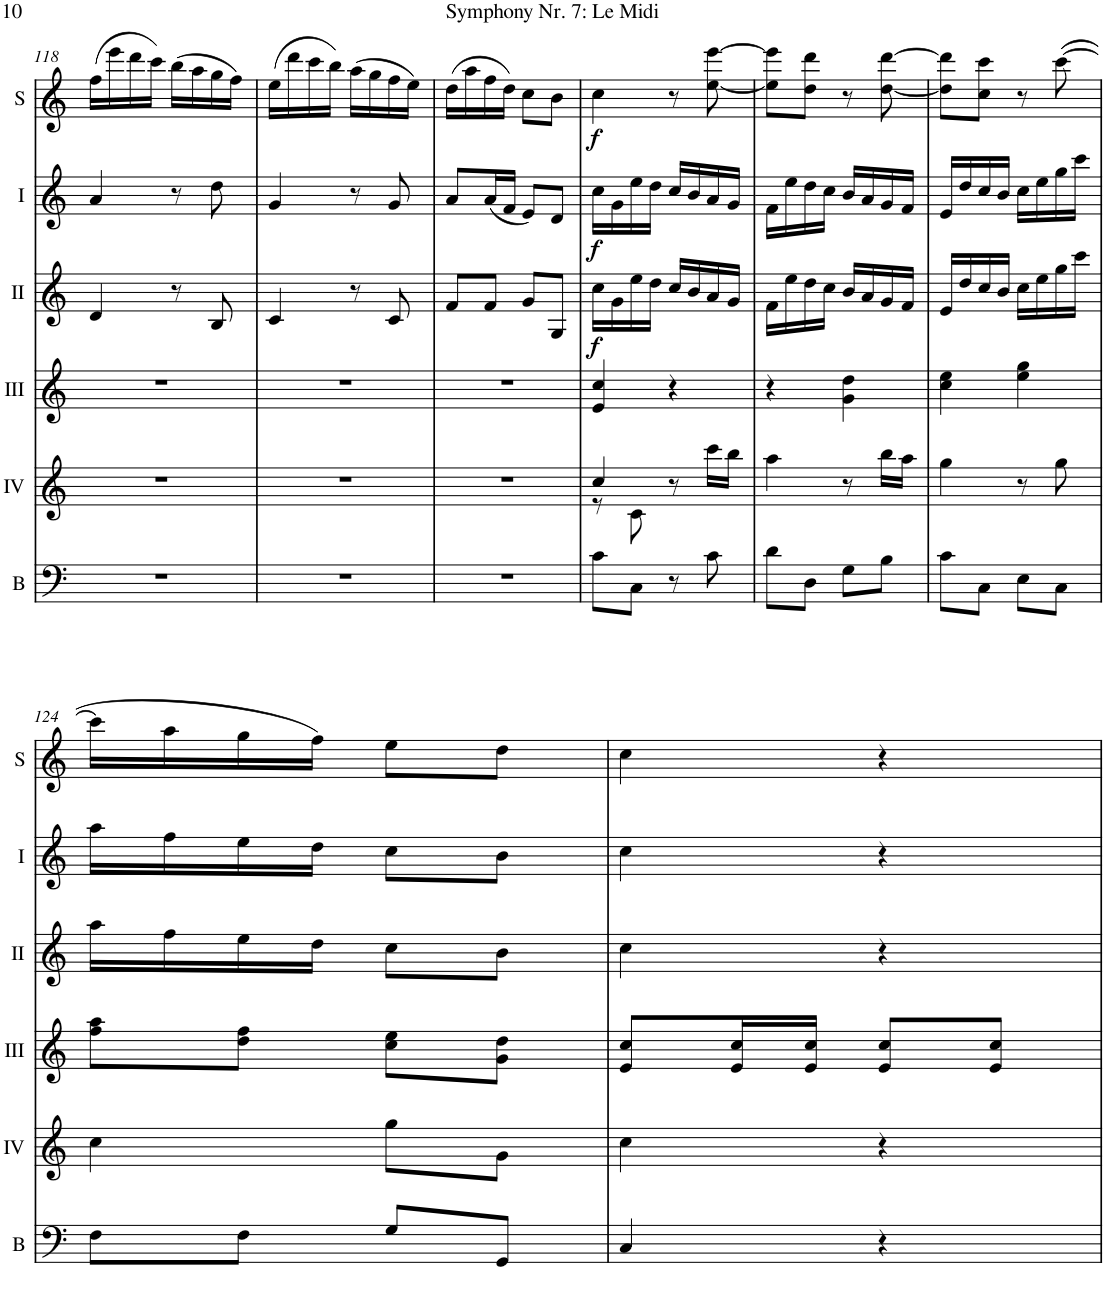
**kern	**kern	**kern	**kern	**dynam	**kern	**dynam	**kern	**dynam
*part6	*part5	*part4	*part3	*part3	*part2	*part2	*part1	*part1
*staff6	*staff5	*staff4	*staff3	*staff3	*staff2	*staff2	*staff1	*staff1
*I"Bass	*I"Acc. 4	*I"Acc. 3	*I"Acc. 2	*	*I"Acc. 1	*	*I"Solo	*
*I'B	*	*	*	*	*	*	*I'S	*
!!LO:PB:g=z
*clefF4	*clefG2	*clefG2	*clefG2	*	*clefG2	*	*clefG2	*
*Trd7c12	*Trd7c12	*Trd7c12	*	*	*	*	*	*
*k[]	*k[]	*k[]	*k[]	*	*k[]	*	*k[]	*
*M2/4	*M2/4	*M2/4	*M2/4	*	*M2/4	*	*M2/4	*
=118	=118	=118	=118	=118	=118	=118	=118	=118
2r	2r	2r	4d/	.	4a/	.	(16ff\LL	.
.	.	.	.	.	.	.	16eee\	.
.	.	.	.	.	.	.	16ddd\	.
.	.	.	.	.	.	.	16ccc\JJ)	.
.	.	.	8r	.	8r	.	(16bb\LL	.
.	.	.	.	.	.	.	16aa\	.
.	.	.	8B/	.	8dd\	.	16gg\	.
.	.	.	.	.	.	.	16ff\JJ)	.
=119	=119	=119	=119	=119	=119	=119	=119	=119
2r	2r	2r	4c/	.	4g/	.	(16ee\LL	.
.	.	.	.	.	.	.	16ddd\	.
.	.	.	.	.	.	.	16ccc\	.
.	.	.	.	.	.	.	16bb\JJ)	.
.	.	.	8r	.	8r	.	(16aa\LL	.
.	.	.	.	.	.	.	16gg\	.
.	.	.	8c/	.	8g/	.	16ff\	.
.	.	.	.	.	.	.	16ee\JJ)	.
=120	=120	=120	=120	=120	=120	=120	=120	=120
2r	2r	2r	8f/L	.	8a/L	.	(16dd\LL	.
.	.	.	.	.	.	.	16aa\	.
.	.	.	8f/J	.	(16a/L	.	16ff\	.
.	.	.	.	.	16f/JJ	.	16dd\JJ)	.
.	.	.	8g/L	.	8e/L)	.	8cc\L	.
.	.	.	8G/J	.	8d/J	.	8b\J	.
=121	=121	=121	=121	=121	=121	=121	=121	=121
*	*^	*	*	*	*	*	*	*
!	!	!	!	!	!LO:DY:b	!	!LO:DY:b	!	!LO:DY:b
8c\L	4cc/	8r	4e/ 4cc/	16cc\LL	f	16cc\LL	f	4cc\	f
.	.	.	.	16g\	.	16g\	.	.	.
8C\J	.	8c\	.	16ee\	.	16ee\	.	.	.
.	.	.	.	16dd\JJ	.	16dd\JJ	.	.	.
8r	8r	4ryy	4r	16cc/LL	.	16cc/LL	.	8r	.
.	.	.	.	16b/	.	16b/	.	.	.
8c\	16ccc\LL	.	.	16a/	.	16a/	.	[8ee\ [8eee\	.
.	16bb\JJ	.	.	16g/JJ	.	16g/JJ	.	.	.
*	*v	*v	*	*	*	*	*	*	*
=122	=122	=122	=122	=122	=122	=122	=122	=122
8d\L	4aa\	4r	16f\LL	.	16f\LL	.	8ee\] 8eee\]L	.
.	.	.	16ee\	.	16ee\	.	.	.
8D\J	.	.	16dd\	.	16dd\	.	8dd\ 8ddd\J	.
.	.	.	16cc\JJ	.	16cc\JJ	.	.	.
8G\L	8r	4g\ 4dd\	16b/LL	.	16b/LL	.	8r	.
.	.	.	16a/	.	16a/	.	.	.
8B\J	16bb\LL	.	16g/	.	16g/	.	[8dd\ [8ddd\	.
.	16aa\JJ	.	16f/JJ	.	16f/JJ	.	.	.
=123	=123	=123	=123	=123	=123	=123	=123	=123
8c\L	4gg\	4cc\ 4ee\	16e/LL	.	16e/LL	.	8dd\] 8ddd\]L	.
.	.	.	16dd/	.	16dd/	.	.	.
8C\J	.	.	16cc/	.	16cc/	.	8cc\ 8ccc\J	.
.	.	.	16b/JJ	.	16b/JJ	.	.	.
8E\L	8r	4ee\ 4gg\	16cc\LL	.	16cc\LL	.	8r	.
.	.	.	16ee\	.	16ee\	.	.	.
8C\J	8gg\	.	16gg\	.	16gg\	.	([8ccc\	.
.	.	.	16ccc\JJ	.	16ccc\JJ	.	.	.
!!LO:LB:g=z
=124	=124	=124	=124	=124	=124	=124	=124	=124
8F\L	4cc\	8ff\ 8aa\L	16aa\LL	.	16aa\LL	.	16ccc\LL]	.
.	.	.	16ff\	.	16ff\	.	16aa\	.
8F\J	.	8dd\ 8ff\J	16ee\	.	16ee\	.	16gg\	.
.	.	.	16dd\JJ	.	16dd\JJ	.	16ff\JJ)	.
8G/L	8gg\L	8cc\ 8ee\L	8cc\L	.	8cc\L	.	8ee\L	.
8GG/J	8g\J	8g\ 8dd\J	8b\J	.	8b\J	.	8dd\J	.
=125	=125	=125	=125	=125	=125	=125	=125	=125
4C/	4cc\	8e/ 8cc/L	4cc\	.	4cc\	.	4cc\	.
.	.	16e/ 16cc/L	.	.	.	.	.	.
.	.	16e/ 16cc/JJ	.	.	.	.	.	.
4r	4r	8e/ 8cc/L	4r	.	4r	.	4r	.
.	.	8e/ 8cc/J	.	.	.	.	.	.
=	=	=	=	=	=	=	=	=
*-	*-	*-	*-	*-	*-	*-	*-	*-
